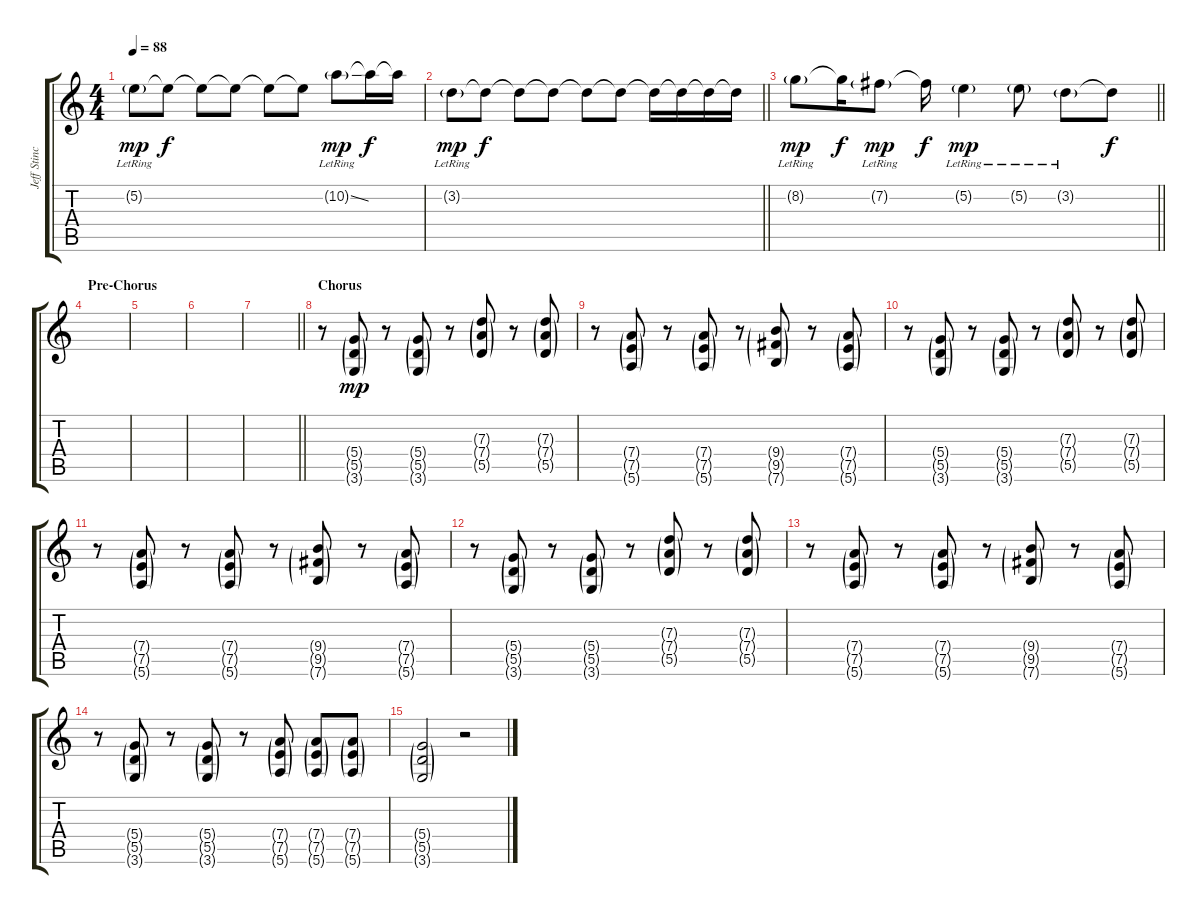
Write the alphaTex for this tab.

\track ("Jeff Stinco" "Jeff Stinc") {instrument overdrivenguitar}
\staff {score tabs}
\tuning (E4 B3 G3 D3 A2 E2) {hide}
\ts (4 4)
\tempo 88
\clef g2
\ks c
5.2{g lr}.8{dy mp} 5.2{t}.8{dy f} 5.2{t}.8 5.2{t}.8 5.2{t}.8 5.2{t}.8 10.2{ss g lr}.8{dy mp} 10.2{t}.16{dy f} 10.2{t}.16 |
\barLineRight lightlight
3.2{g lr}.8{dy mp} 3.2{t}.8{dy f} 3.2{t}.8 3.2{t}.8 3.2{t}.8 3.2{t}.8 3.2{t}.16 3.2{t}.16 3.2{t}.16 3.2{t}.16 |
\section ("" "")
\barLineRight lightlight
8.2{g lr}.8{dy mp} 8.2{t}.16{dy f} 7.2{g lr}.8{dy mp} 7.2{t}.16{dy f} 5.2{g lr}.4{dy mp} 5.2{g lr}.8 3.2{g lr}.8 3.2{t}.8{dy f} |
\section ("" "Pre-Chorus")
|
|
|
\barLineRight lightlight
|
\section ("" "Chorus")
r.8 (5.4{g} 5.5{g} 3.6{g}).8{dy mp} r.8 (5.4{g} 5.5{g} 3.6{g}).8 r.8 (7.3{g} 7.4{g} 5.5{g}).8 r.8 (7.3{g} 7.4{g} 5.5{g}).8 |
r.8 (7.4{g} 7.5{g} 5.6{g}).8 r.8 (7.4{g} 7.5{g} 5.6{g}).8 r.8 (9.4{g} 9.5{g} 7.6{g}).8 r.8 (7.4{g} 7.5{g} 5.6{g}).8 |
r.8 (5.4{g} 5.5{g} 3.6{g}).8 r.8 (5.4{g} 5.5{g} 3.6{g}).8 r.8 (7.3{g} 7.4{g} 5.5{g}).8 r.8 (7.3{g} 7.4{g} 5.5{g}).8 |
r.8 (7.4{g} 7.5{g} 5.6{g}).8 r.8 (7.4{g} 7.5{g} 5.6{g}).8 r.8 (9.4{g} 9.5{g} 7.6{g}).8 r.8 (7.4{g} 7.5{g} 5.6{g}).8 |
r.8 (5.4{g} 5.5{g} 3.6{g}).8 r.8 (5.4{g} 5.5{g} 3.6{g}).8 r.8 (7.3{g} 7.4{g} 5.5{g}).8 r.8 (7.3{g} 7.4{g} 5.5{g}).8 |
r.8 (7.4{g} 7.5{g} 5.6{g}).8 r.8 (7.4{g} 7.5{g} 5.6{g}).8 r.8 (9.4{g} 9.5{g} 7.6{g}).8 r.8 (7.4{g} 7.5{g} 5.6{g}).8 |
r.8 (5.4{g} 5.5{g} 3.6{g}).8 r.8 (5.4{g} 5.5{g} 3.6{g}).8 r.8 (7.4{g} 7.5{g} 5.6{g}).8 (7.4{g} 7.5{g} 5.6{g}).8 (7.4{g} 7.5{g} 5.6{g}).8 |
(5.4{g} 5.5{g} 3.6{g}).2{volume 12} r.2
